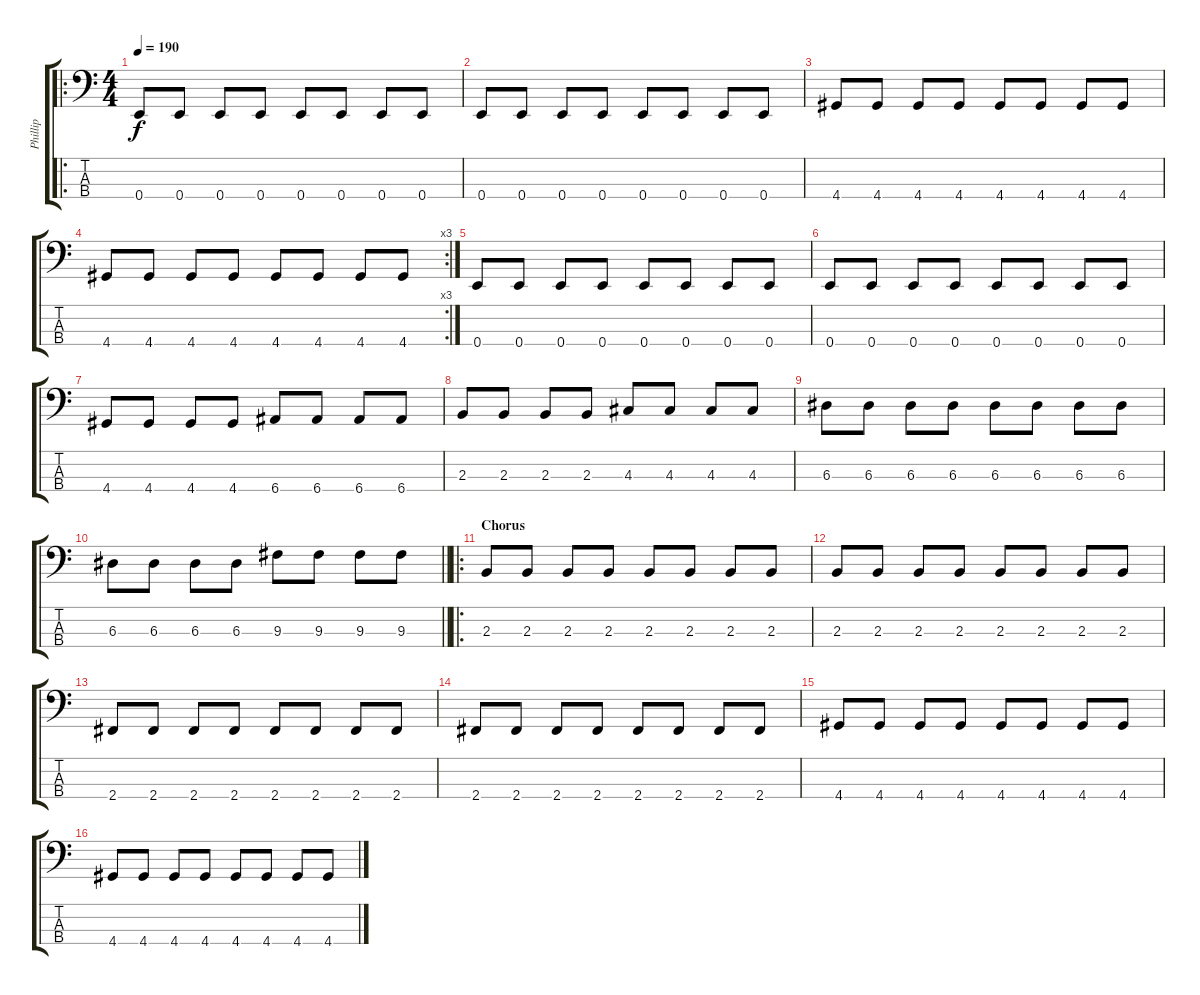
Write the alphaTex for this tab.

\track ("Phillip" "Phillip") {instrument electricbasspick}
\staff {score tabs}
\tuning (G2 D2 A1 E1) {hide}
\ro
\ts (4 4)
\tempo 190
\clef f4
\ks c
0.4.8{dy f} 0.4.8 0.4.8 0.4.8 0.4.8 0.4.8 0.4.8 0.4.8 |
0.4.8 0.4.8 0.4.8 0.4.8 0.4.8 0.4.8 0.4.8 0.4.8 |
4.4.8 4.4.8 4.4.8 4.4.8 4.4.8 4.4.8 4.4.8 4.4.8 |
\rc 3
4.4.8 4.4.8 4.4.8 4.4.8 4.4.8 4.4.8 4.4.8 4.4.8 |
0.4.8 0.4.8 0.4.8 0.4.8 0.4.8 0.4.8 0.4.8 0.4.8 |
0.4.8 0.4.8 0.4.8 0.4.8 0.4.8 0.4.8 0.4.8 0.4.8 |
4.4.8 4.4.8 4.4.8 4.4.8 6.4.8 6.4.8 6.4.8 6.4.8 |
2.3.8 2.3.8 2.3.8 2.3.8 4.3.8 4.3.8 4.3.8 4.3.8 |
6.3.8 6.3.8 6.3.8 6.3.8 6.3.8 6.3.8 6.3.8 6.3.8 |
\barLineRight lightlight
6.3.8 6.3.8 6.3.8 6.3.8 9.3.8 9.3.8 9.3.8 9.3.8 |
\ro
\section ("" "Chorus")
2.3.8 2.3.8 2.3.8 2.3.8 2.3.8 2.3.8 2.3.8 2.3.8 |
2.3.8 2.3.8 2.3.8 2.3.8 2.3.8 2.3.8 2.3.8 2.3.8 |
2.4.8 2.4.8 2.4.8 2.4.8 2.4.8 2.4.8 2.4.8 2.4.8 |
2.4.8 2.4.8 2.4.8 2.4.8 2.4.8 2.4.8 2.4.8 2.4.8 |
4.4.8 4.4.8 4.4.8 4.4.8 4.4.8 4.4.8 4.4.8 4.4.8 |
4.4.8 4.4.8 4.4.8 4.4.8 4.4.8 4.4.8 4.4.8 4.4.8
